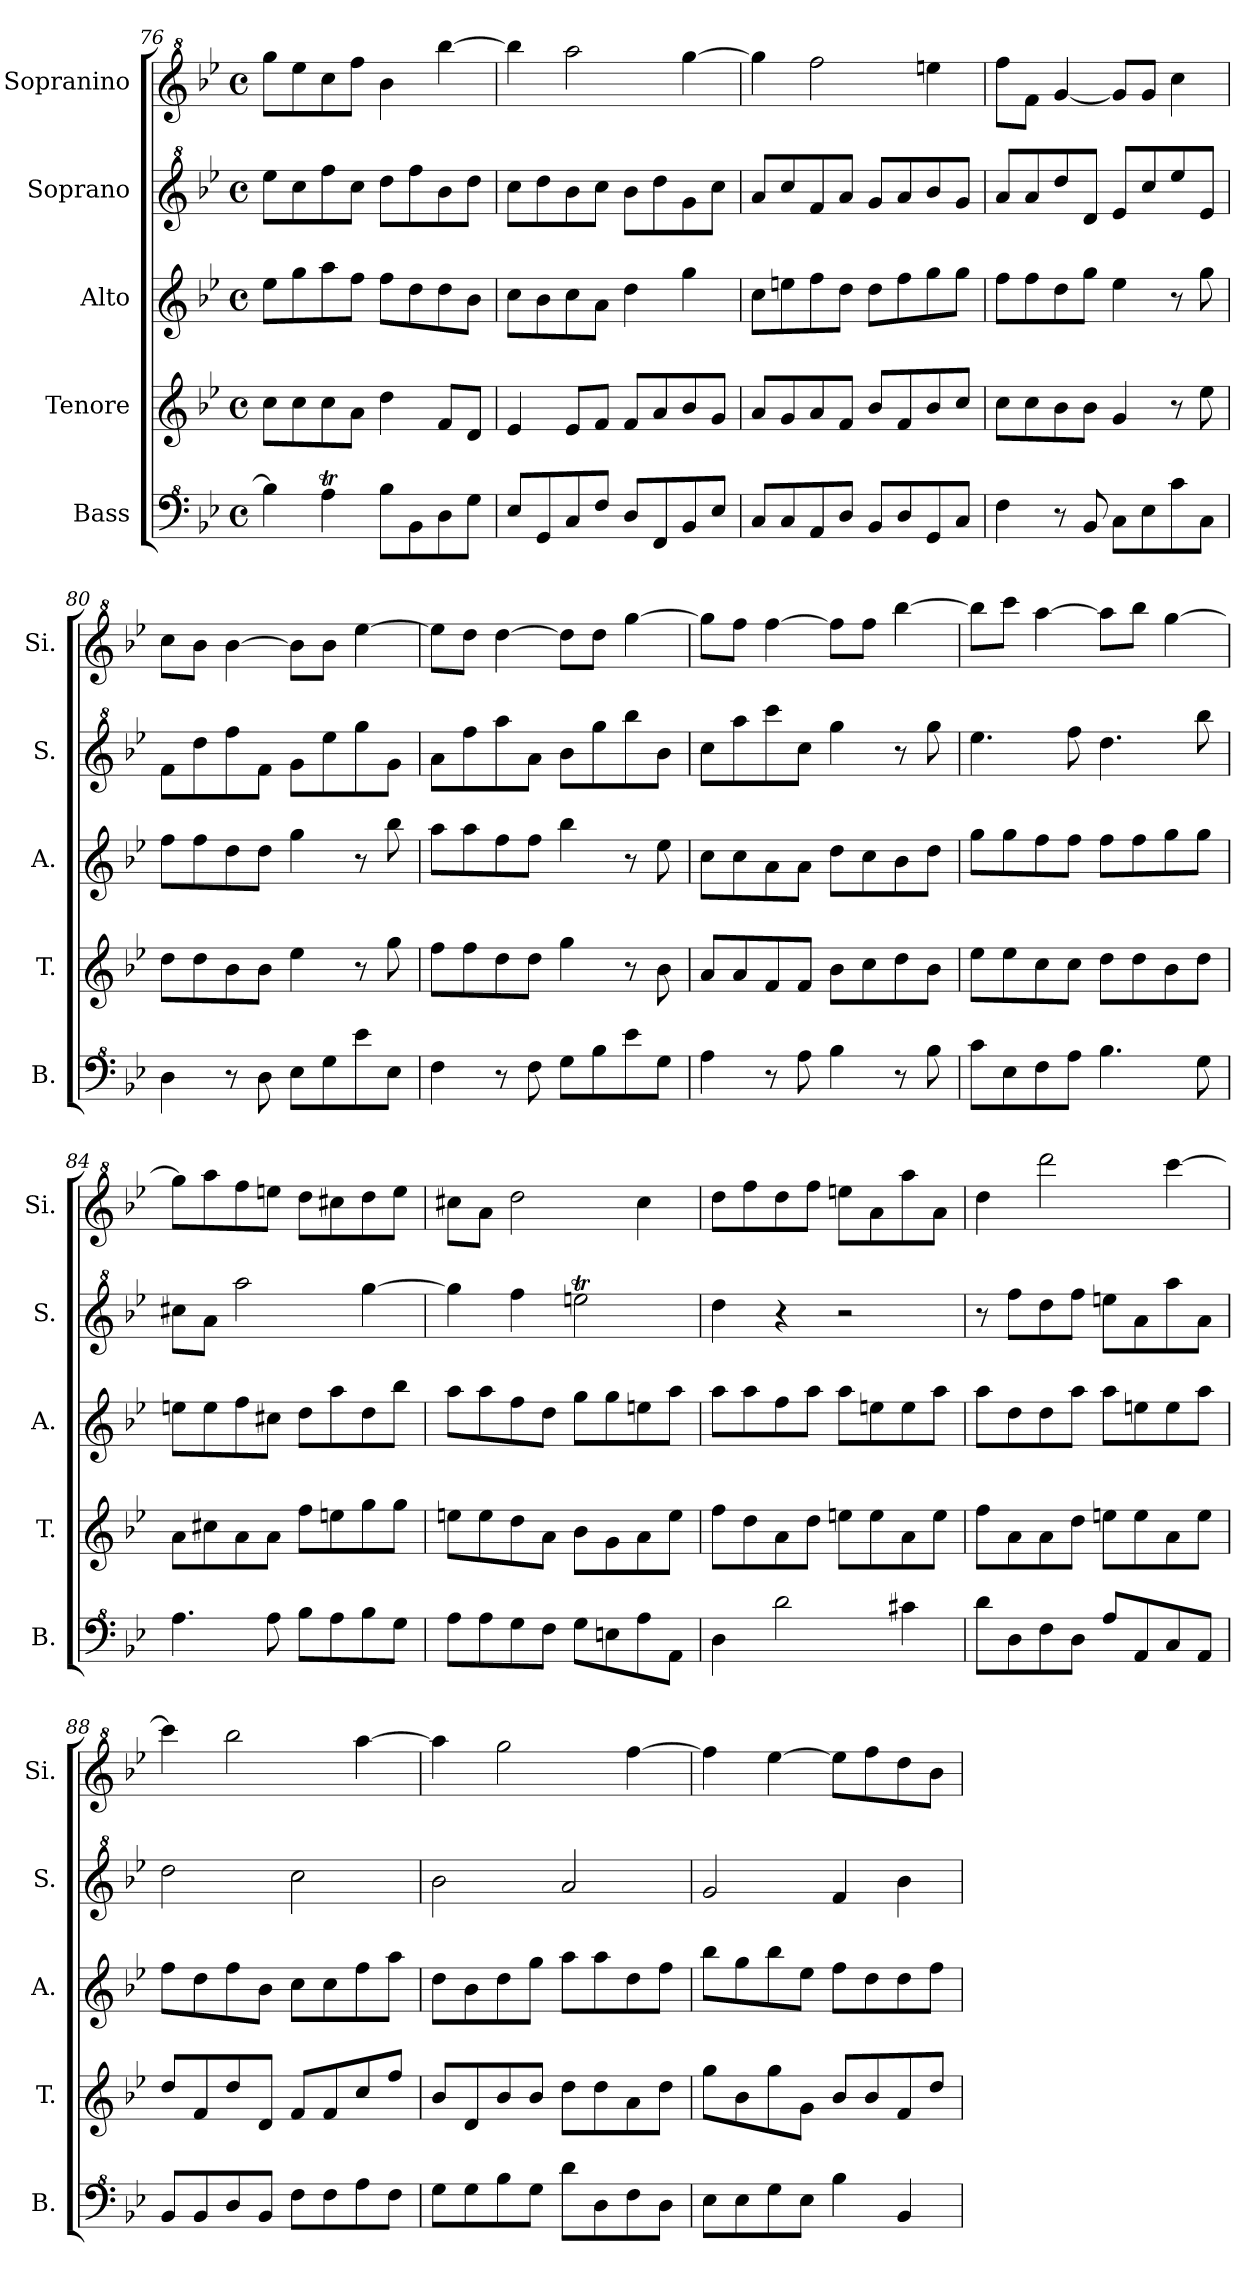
**kern	**kern	**kern	**kern	**kern
*part5	*part4	*part3	*part2	*part1
*staff5	*staff4	*staff3	*staff2	*staff1
*I"Bass	*I"Tenore	*I"Alto	*I"Soprano	*I"Sopranino
*I'B.	*I'T.	*I'A.	*I'S.	*I'Si.
*clefF^4	*clefG2	*clefG2	*clefG^2	*clefG^2
*k[b-e-]	*k[b-e-]	*k[b-e-]	*k[b-e-]	*k[b-e-]
*M4/4	*M4/4	*M4/4	*M4/4	*M4/4
*met(c)	*met(c)	*met(c)	*met(c)	*met(c)
=76	=76	=76	=76	=76
4b-\]	8cc\L	8ee-\L	8eee-\L	8ggg\L
.	8cc\	8gg\	8ccc\	8eee-\
4at\	8cc\	8aa\	8fff\	8ccc\
.	8a\J	8ff\J	8ccc\J	8fff\J
8b-\L	4dd\	8ff\L	8ddd\L	4bb-\
8B-\	.	8dd\	8fff\	.
8d\	8f/L	8dd\	8bb-\	[4bbb-\
8g\J	8d/J	8b-\J	8ddd\J	.
=77	=77	=77	=77	=77
8e-/L	4e-/	8cc\L	8ccc\L	4bbb-\]
8G/	.	8b-\	8ddd\	.
8c/	8e-/L	8cc\	8bb-\	2aaa\
8f/J	8f/J	8a\J	8ccc\J	.
8d/L	8f/L	4dd\	8bb-\L	.
8F/	8a/	.	8ddd\	.
8B-/	8b-/	4gg\	8gg\	[4ggg\
8e-/J	8g/J	.	8ccc\J	.
=78	=78	=78	=78	=78
8c/L	8a/L	8cc\L	8aa/L	4ggg\]
8c/	8g/	8een\	8ccc/	.
8A/	8a/	8ff\	8ff/	2fff\
8d/J	8f/J	8dd\J	8aa/J	.
8B-/L	8b-/L	8dd\L	8gg/L	.
8d/	8f/	8ff\	8aa/	.
8G/	8b-/	8gg\	8bb-/	4eeen\
8c/J	8cc/J	8gg\J	8gg/J	.
=79	=79	=79	=79	=79
4f\	8cc\L	8ff\L	8aa/L	8fff\L
.	8cc\	8ff\	8aa/	8ff\J
8r	8b-\	8dd\	8ddd/	[4gg/
8B-/	8b-\J	8gg\J	8dd/J	.
8c\L	4g/	4ee-\	8ee-/L	8gg/L]
8e-\	.	.	8ccc/	8gg/J
8cc\	8r	8r	8eee-/	4ccc\
8c\J	8ee-\	8gg\	8ee-/J	.
=80	=80	=80	=80	=80
4d\	8dd\L	8ff\L	8ff\L	8ccc\L
.	8dd\	8ff\	8ddd\	8bb-\J
8r	8b-\	8dd\	8fff\	[4bb-\
8d\	8b-\J	8dd\J	8ff\J	.
8e-\L	4ee-\	4gg\	8gg\L	8bb-\L]
8g\	.	.	8eee-\	8bb-\J
8ee-\	8r	8r	8ggg\	[4eee-\
8e-\J	8gg\	8bb-\	8gg\J	.
=81	=81	=81	=81	=81
4f\	8ff\L	8aa\L	8aa\L	8eee-\L]
.	8ff\	8aa\	8fff\	8ddd\J
8r	8dd\	8ff\	8aaa\	[4ddd\
8f\	8dd\J	8ff\J	8aa\J	.
8g\L	4gg\	4bb-\	8bb-\L	8ddd\L]
8b-\	.	.	8ggg\	8ddd\J
8ee-\	8r	8r	8bbb-\	[4ggg\
8g\J	8b-\	8ee-\	8bb-\J	.
=82	=82	=82	=82	=82
4a\	8a/L	8cc\L	8ccc\L	8ggg\L]
.	8a/	8cc\	8aaa\	8fff\J
8r	8f/	8a\	8cccc\	[4fff\
8a\	8f/J	8a\J	8ccc\J	.
4b-\	8b-\L	8dd\L	4ggg\	8fff\L]
.	8cc\	8cc\	.	8fff\J
8r	8dd\	8b-\	8r	[4bbb-\
8b-\	8b-\J	8dd\J	8ggg\	.
!!LO:LB:g=z
=83	=83	=83	=83	=83
8cc\L	8ee-\L	8gg\L	4.eee-\	8bbb-\L]
8e-\	8ee-\	8gg\	.	8cccc\J
8f\	8cc\	8ff\	.	[4aaa\
8a\J	8cc\J	8ff\J	8fff\	.
4.b-\	8dd\L	8ff\L	4.ddd\	8aaa\L]
.	8dd\	8ff\	.	8bbb-\J
.	8b-\	8gg\	.	[4ggg\
8g\	8dd\J	8gg\J	8bbb-\	.
=84	=84	=84	=84	=84
4.a\	8a\L	8een\L	8ccc#X\L	8ggg\L]
.	8cc#X\	8ee\	8aa\J	8aaa\
.	8a\	8ff\	2aaa\	8fff\
8a\	8a\J	8cc#X\J	.	8eeen\J
8b-\L	8ff\L	8dd\L	.	8ddd\L
8a\	8een\	8aa\	.	8ccc#X\
8b-\	8gg\	8dd\	[4ggg\	8ddd\
8g\J	8gg\J	8bb-\J	.	8eee\J
=85	=85	=85	=85	=85
8a\L	8een\L	8aa\L	4ggg\]	8ccc#X\L
8a\	8ee\	8aa\	.	8aa\J
8g\	8dd\	8ff\	4fff\	2ddd\
8f\J	8a\J	8dd\J	.	.
8g\L	8b-\L	8gg\L	2eeent\	.
8en\	8g\	8gg\	.	.
8a\	8a\	8een\	.	4ccc#\
8A\J	8ee\J	8aa\J	.	.
=86	=86	=86	=86	=86
4d\	8ff\L	8aa\L	4ddd\	8ddd\L
.	8dd\	8aa\	.	8fff\
2dd\	8a\	8ff\	4r	8ddd\
.	8dd\J	8aa\J	.	8fff\J
.	8een\L	8aa\L	2r	8eeen\L
.	8ee\	8een\	.	8aa\
4cc#X\	8a\	8ee\	.	8aaa\
.	8ee\J	8aa\J	.	8aa\J
=87	=87	=87	=87	=87
8dd\L	8ff\L	8aa\L	8r	4ddd\
8d\	8a\	8dd\	8fff\L	.
8f\	8a\	8dd\	8ddd\	2dddd\
8d\J	8dd\J	8aa\J	8fff\J	.
8a/L	8een\L	8aa\L	8eeen\L	.
8A/	8ee\	8een\	8aa\	.
8c/	8a\	8ee\	8aaa\	[4cccc\
8A/J	8ee\J	8aa\J	8aa\J	.
=88	=88	=88	=88	=88
8B-/L	8dd/L	8ff\L	2ddd\	4cccc\]
8B-/	8f/	8dd\	.	.
8d/	8dd/	8ff\	.	2bbb-\
8B-/J	8d/J	8b-\J	.	.
8f\L	8f/L	8cc\L	2ccc\	.
8f\	8f/	8cc\	.	.
8a\	8cc/	8ff\	.	[4aaa\
8f\J	8ff/J	8aa\J	.	.
=89	=89	=89	=89	=89
8g\L	8b-/L	8dd\L	2bb-\	4aaa\]
8g\	8d/	8b-\	.	.
8b-\	8b-/	8dd\	.	2ggg\
8g\J	8b-/J	8gg\J	.	.
8dd\L	8dd\L	8aa\L	2aa/	.
8d\	8dd\	8aa\	.	.
8f\	8a\	8dd\	.	[4fff\
8d\J	8dd\J	8ff\J	.	.
=90	=90	=90	=90	=90
8e-\L	8gg\L	8bb-\L	2gg/	4fff\]
8e-\	8b-\	8gg\	.	.
8g\	8gg\	8bb-\	.	[4eee-\
8e-\J	8g\J	8ee-\J	.	.
4b-\	8b-/L	8ff\L	4ff/	8eee-\L]
.	8b-/	8dd\	.	8fff\
4B-/	8f/	8dd\	4bb-\	8ddd\
.	8dd/J	8ff\J	.	8bb-\J
=	=	=	=	=
*-	*-	*-	*-	*-
